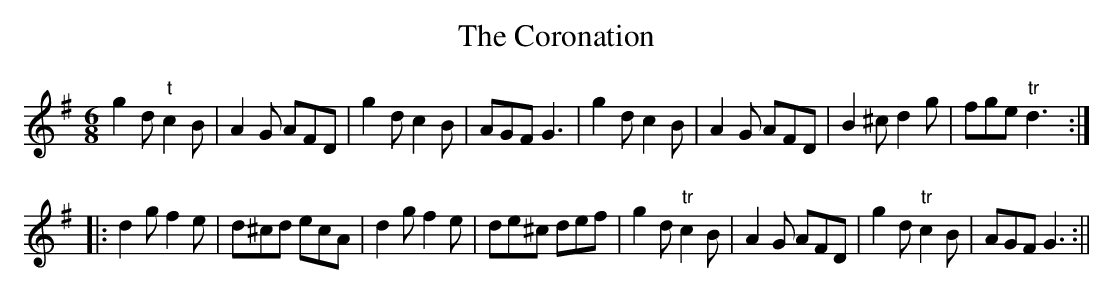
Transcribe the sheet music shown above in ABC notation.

X:1
T:Coronation, The
M:6/8
L:1/8
K:G
g2d "t"c2B | A2G AFD | g2d c2B | AGF G3 | g2d c2B | A2G AFD | B2^c d2g | fge "tr"d3 :|
|: d2g f2e | d^cd ecA | d2g f2e | de^c def | g2d "tr"c2B | A2G AFD | g2d "tr"c2B | AGF G3 :||
